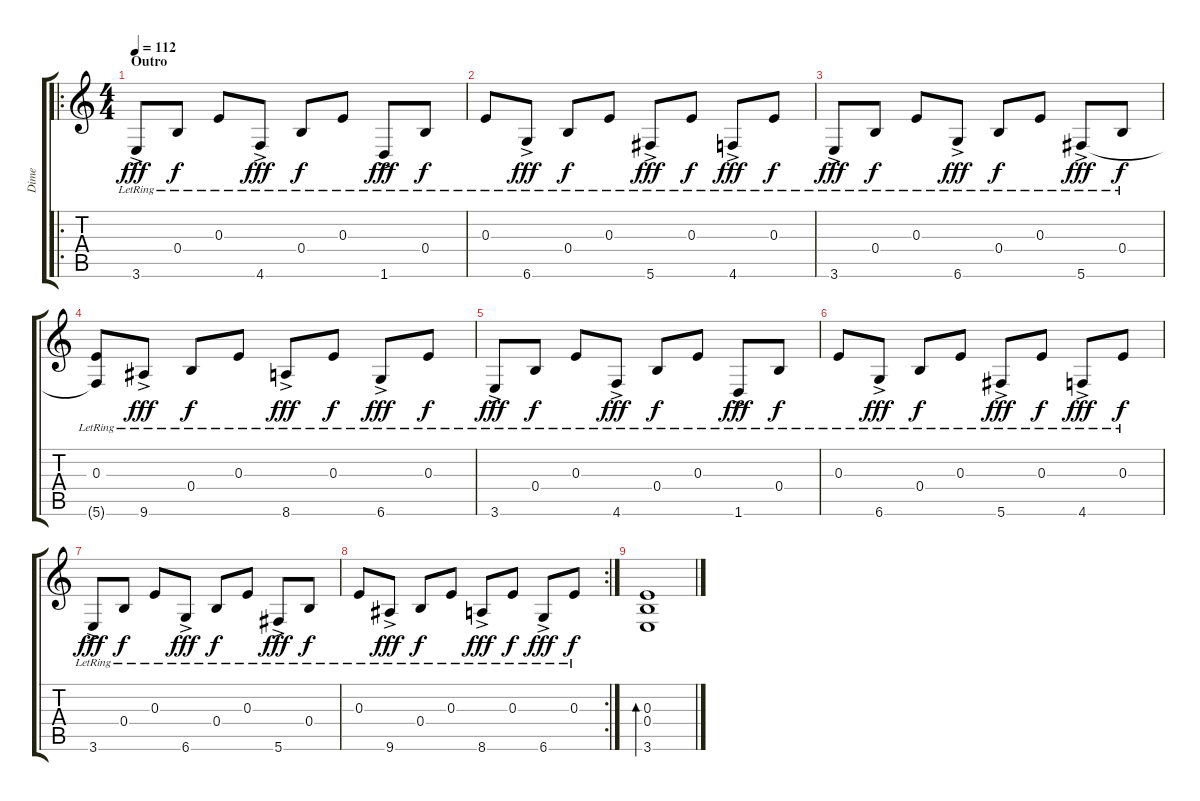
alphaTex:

\track ("Dime" "Dime") {instrument acousticguitarsteel}
\staff {score tabs}
\tuning (Db4 Ab3 E3 B2 Gb2 Db2) {hide}
\ro
\ts (4 4)
\section ("" "Outro")
\tempo 112
\clef g2
\ks c
3.6{ac lr}.8{dy fff} 0.4{lr}.8{dy f} 0.3{lr}.8 4.6{ac lr}.8{dy fff} 0.4{lr}.8{dy f} 0.3{lr}.8 1.6{ac lr}.8{dy fff} 0.4{lr}.8{dy f} |
0.3{lr}.8 6.6{ac lr}.8{dy fff} 0.4{lr}.8{dy f} 0.3{lr}.8 5.6{ac lr}.8{dy fff} 0.3{lr}.8{dy f} 4.6{ac lr}.8{dy fff} 0.3{lr}.8{dy f} |
3.6{ac lr}.8{dy fff} 0.4{lr}.8{dy f} 0.3{lr}.8 6.6{ac lr}.8{dy fff} 0.4{lr}.8{dy f} 0.3{lr}.8 5.6{ac lr}.8{dy fff} 0.4{lr}.8{dy f} |
(0.3{lr} 5.6{t}).8 9.6{ac lr}.8{dy fff} 0.4{lr}.8{dy f} 0.3{lr}.8 8.6{ac lr}.8{dy fff} 0.3{lr}.8{dy f} 6.6{ac lr}.8{dy fff} 0.3{lr}.8{dy f} |
3.6{ac lr}.8{dy fff} 0.4{lr}.8{dy f} 0.3{lr}.8 4.6{ac lr}.8{dy fff} 0.4{lr}.8{dy f} 0.3{lr}.8 1.6{ac lr}.8{dy fff} 0.4{lr}.8{dy f} |
0.3{lr}.8 6.6{ac lr}.8{dy fff} 0.4{lr}.8{dy f} 0.3{lr}.8 5.6{ac lr}.8{dy fff} 0.3{lr}.8{dy f} 4.6{ac lr}.8{dy fff} 0.3{lr}.8{dy f} |
3.6{ac lr}.8{dy fff} 0.4{lr}.8{dy f} 0.3{lr}.8 6.6{ac lr}.8{dy fff} 0.4{lr}.8{dy f} 0.3{lr}.8 5.6{ac lr}.8{dy fff} 0.4{lr}.8{dy f} |
\rc 2
0.3{lr}.8 9.6{ac lr}.8{dy fff} 0.4{lr}.8{dy f} 0.3{lr}.8 8.6{ac lr}.8{dy fff} 0.3{lr}.8{dy f} 6.6{ac lr}.8{dy fff} 0.3{lr}.8{dy f} |
(0.3 0.4 3.6).1{bd 240}
